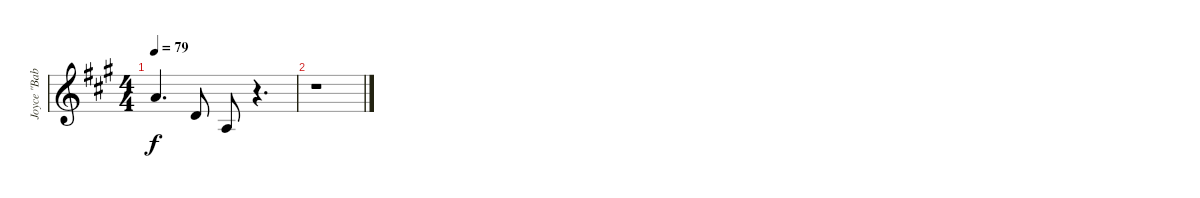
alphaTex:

\track ("Joyce \"Baby Jean\" Kennedy" "Joyce \"Bab") {instrument lead6voice}
\staff {score}
\tuning (E4 B3 G3 D3 A2 E2) {hide}
\ts (4 4)
\tempo 79
\clef g2
\ks a
10.2{be (custom 0 0 10 4 20 4 30 0 40 0 50 4 60 4)}.4{d dy f} 7.3.8 7.4.8 r.4{d} |
r.1
